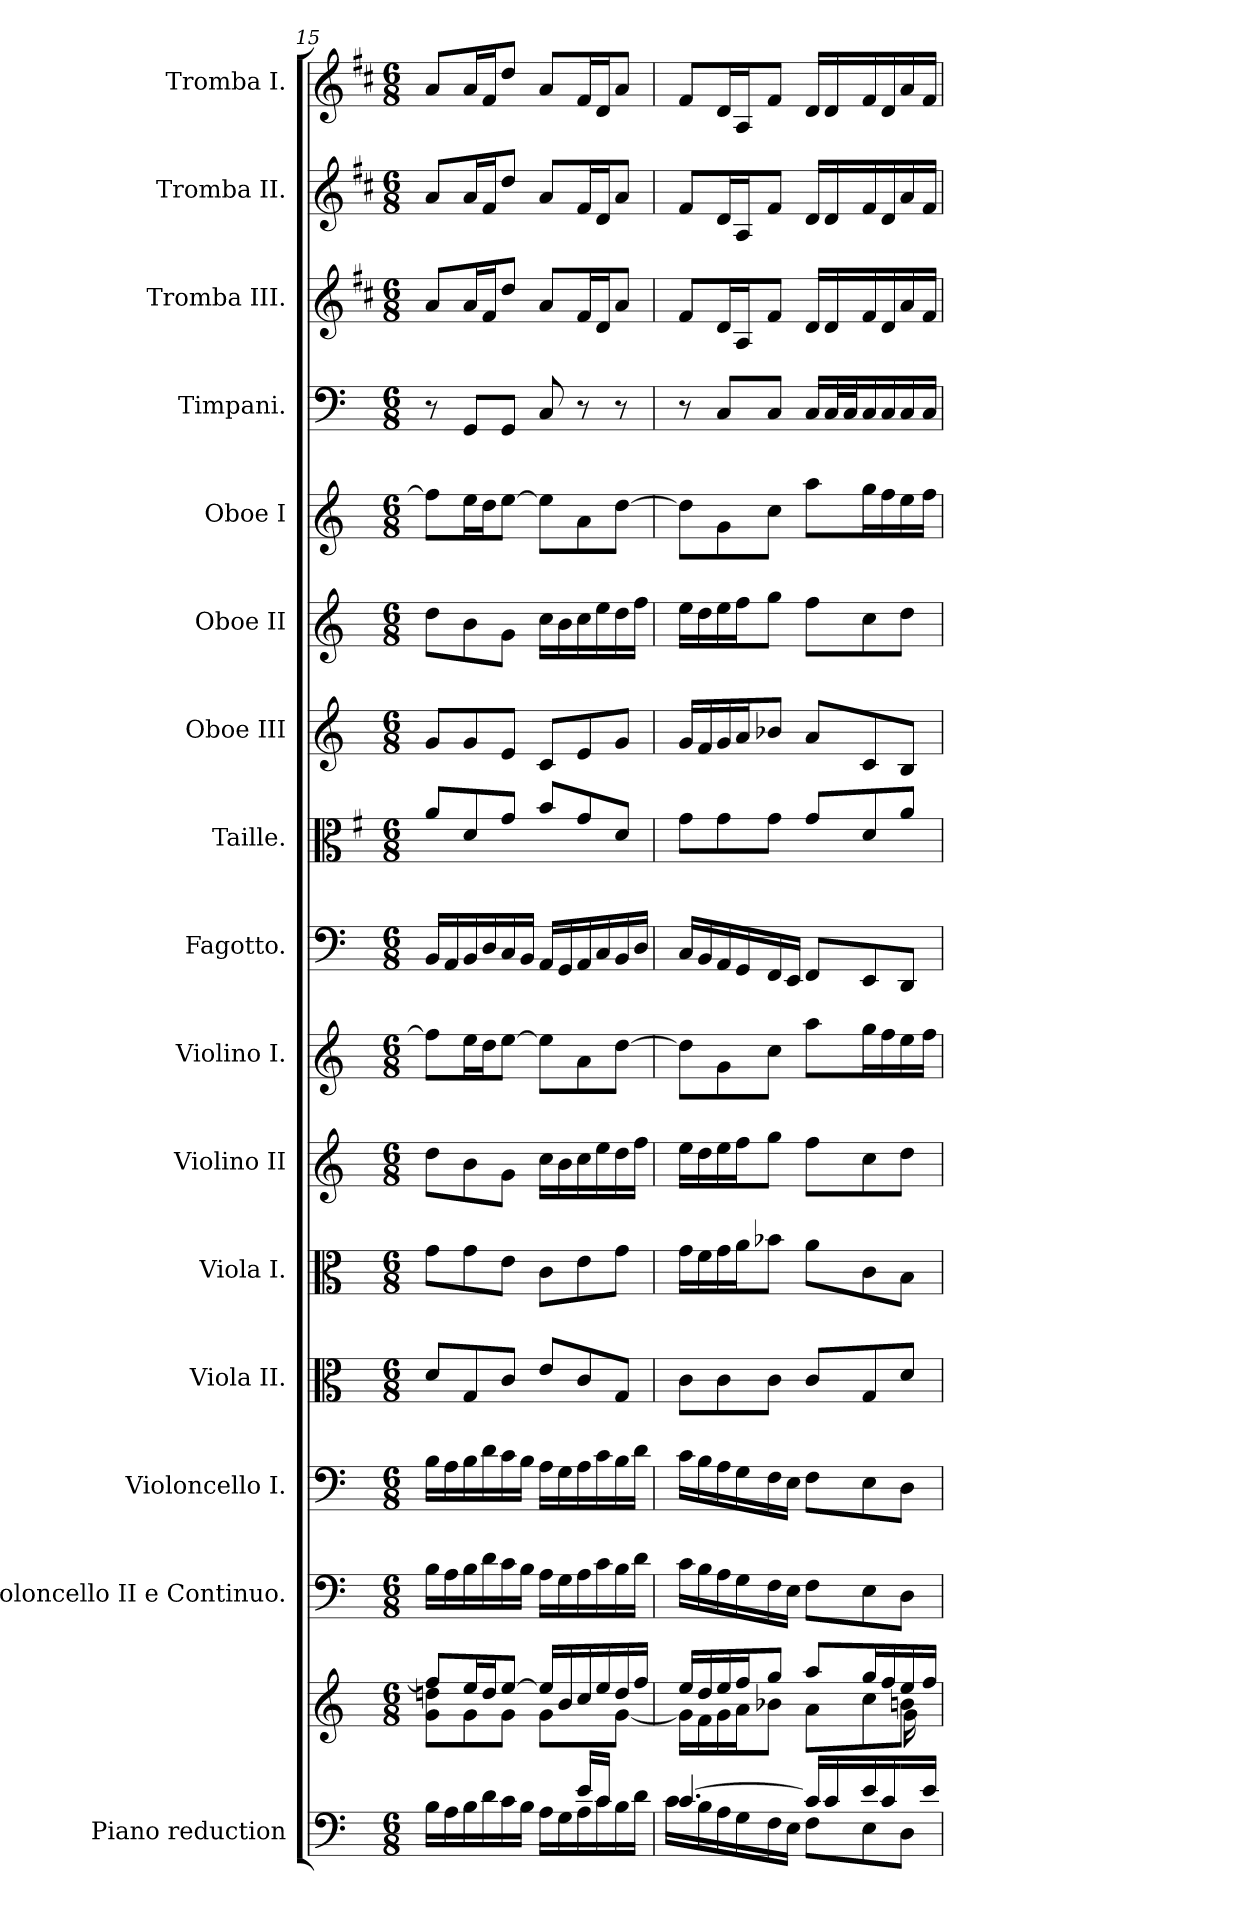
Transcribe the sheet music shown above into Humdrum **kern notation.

**kern	**kern	**kern	**kern	**kern	**kern	**kern	**kern	**kern	**kern	**kern	**kern	**kern	**kern	**kern	**kern	**kern
*part16	*part16	*part15	*part14	*part13	*part12	*part11	*part10	*part9	*part8	*part7	*part6	*part5	*part4	*part3	*part2	*part1
*staff17	*staff16	*staff15	*staff14	*staff13	*staff12	*staff11	*staff10	*staff9	*staff8	*staff7	*staff6	*staff5	*staff4	*staff3	*staff2	*staff1
*I"Piano reduction	*	*I"Violoncello II e Continuo.	*I"Violoncello I.	*I"Viola II.	*I"Viola I.	*I"Violino II	*I"Violino I.	*I"Fagotto.	*I"Taille.	*I"Oboe III	*I"Oboe II	*I"Oboe I	*I"Timpani.	*I"Tromba III.	*I"Tromba II.	*I"Tromba I.
*I'Pno	*	*I'Vc	*I'Vc	*I'Vla	*I'Vla	*	*I'Vln	*	*	*I'Ob	*I'Ob	*I'Ob	*I'Timp	*	*	*
*clefF4	*clefG2	*clefF4	*clefF4	*clefC3	*clefC3	*clefG2	*clefG2	*clefF4	*clefC3	*clefG2	*clefG2	*clefG2	*clefF4	*clefG2	*clefG2	*clefG2
*	*	*ITrd7c12	*	*	*	*	*	*	*ITrd4c7	*	*	*	*	*ITrd1c2	*ITrd1c2	*ITrd1c2
*k[]	*k[]	*k[]	*k[]	*k[]	*k[]	*k[]	*k[]	*k[]	*k[]	*k[]	*k[]	*k[]	*k[]	*k[]	*k[]	*k[]
*M6/8	*M6/8	*M6/8	*M6/8	*M6/8	*M6/8	*M6/8	*M6/8	*M6/8	*M6/8	*M6/8	*M6/8	*M6/8	*M6/8	*M6/8	*M6/8	*M6/8
=15	=15	=15	=15	=15	=15	=15	=15	=15	=15	=15	=15	=15	=15	=15	=15	=15
*^	*^	*	*	*	*	*	*	*	*	*	*	*	*	*	*	*
2ryy	16B\LL	8ff/L]	8g\ 8ddn\L	16BB\LL	16B\LL	8d/L	8g\L	8dd\L	8ff\L]	16BB/LL	8d/L	8g/L	8dd\L	8ff\L]	8r	8g/L	8g/L	8g/L
.	16A\	.	.	16AA\	16A\	.	.	.	.	16AA/	.	.	.	.	.	.	.	.
.	16B\	16ee/L	8g\	16BB\	16B\	8G/	8g\	8b\	16ee\L	16BB/	8G/	8g/	8b\	16ee\L	8GG/L	16g/L	16g/L	16g/L
.	16d\	16dd/J	.	16D\	16d\	.	.	.	16dd\J	16D/	.	.	.	16dd\J	.	16e/J	16e/J	16e/J
.	16c\	[8ee/J	8g\J	16C\	16c\	8c/J	8e\J	8g\J	[8ee\J	16C/	8c/J	8e/J	8g\J	[8ee\J	8GG/J	8cc/J	8cc/J	8cc/J
.	16B\JJ	.	.	16BB\JJ	16B\JJ	.	.	.	.	16BB/JJ	.	.	.	.	.	.	.	.
.	16A\LL	16ee/LL]	8g\L	16AA\LL	16A\LL	8e/L	8c\L	16cc\LL	8ee\L]	16AA/LL	8e/L	8c/L	16cc\LL	8ee\L]	8C/	8g/L	8g/L	8g/L
.	16G\	16b/	.	16GG\	16G\	.	.	16b\	.	16GG/	.	.	16b\	.	.	.	.	.
16e/L	16A\	16cc/	8ryy	16AA\	16A\	8c/	8e\	16cc\	8a\	16AA/	8c/	8e/	16cc\	8a\	8r	16e/L	16e/L	16e/L
16c/J	16c\	16ee/	.	16C\	16c\	.	.	16ee\	.	16C/	.	.	16ee\	.	.	16c/J	16c/J	16c/J
8ryy	16B\	16dd/	[8g\J	16BB\	16B\	8G/J	8g\J	16dd\	[8dd\J	16BB/	8G/J	8g/J	16dd\	[8dd\J	8r	8g/J	8g/J	8g/J
.	16d\JJ	16ff/JJ	.	16D\JJ	16d\JJ	.	.	16ff\JJ	.	16D/JJ	.	.	16ff\JJ	.	.	.	.	.
=16	=16	=16	=16	=16	=16	=16	=16	=16	=16	=16	=16	=16	=16	=16	=16	=16	=16	=16
*	*	*	*^	*	*	*	*	*	*	*	*	*	*	*	*	*	*	*
[4.c/	16c\LL	16ee/LL	16g\LL]	8ryy	16C\LL	16c\LL	8c\L	16g\LL	16ee\LL	8dd\L]	16C/LL	8c\L	16g/LL	16ee\LL	8dd\L]	8r	8e/L	8e/L	8e/L
.	16B\	16dd/	16f\	.	16BB\	16B\	.	16f\	16dd\	.	16BB/	.	16f/	16dd\	.	.	.	.	.
*	*	*	*v	*v	*	*	*	*	*	*	*	*	*	*	*	*	*	*	*
.	16A\	16ee/	16g\	16AA\	16A\	8c\	16g\	16ee\	8g\	16AA/	8c\	16g/	16ee\	8g\	8C/L	16c/L	16c/L	16c/L
.	16G\	16ff/J	16a\J	16GG\	16G\	.	16a\J	16ff\J	.	16GG/	.	16a/J	16ff\J	.	.	16G/J	16G/J	16G/J
.	16F\	8gg/J	8b-X\J	16FF\	16F\	8c\J	8b-X\J	8gg\J	8cc\J	16FF/	8c\J	8b-X/J	8gg\J	8cc\J	8C/J	8e/J	8e/J	8e/J
.	16E\JJ	.	.	16EE\JJ	16E\JJ	.	.	.	.	16EE/JJ	.	.	.	.	.	.	.	.
16c/LL]	8F\L	8aa/L	8a\L	8FF\L	8F\L	8c/L	8a\L	8ff\L	8aa\L	8FF/L	8c/L	8a/L	8ff\L	8aa\L	16C/LL	16c/LL	16c/LL	16c/LL
16c/	.	.	.	.	.	.	.	.	.	.	.	.	.	.	32C/L	16c/	16c/	16c/
.	.	.	.	.	.	.	.	.	.	.	.	.	.	.	32C/J	.	.	.
16e/	8E\	16gg/L	8cc\	8EE\	8E\	8G/	8c\	8cc\	16gg\L	8EE/	8G/	8c/	8cc\	16gg\L	16C/	16e/	16e/	16e/
16c/	.	16ff/	.	.	.	.	.	.	16ff\	.	.	.	.	16ff\	16C/	16c/	16c/	16c/
*	*	*	*^	*	*	*	*	*	*	*	*	*	*	*	*	*	*	*
16ryy	8D\J	16ee/	8bn\J	16g\	8DD\J	8D\J	8d/J	8B\J	8dd\J	16ee\	8DD/J	8d/J	8B/J	8dd\J	16ee\	16C/	16g/	16g/	16g/
16e/JJ	.	16ff/JJ	.	16ryy	.	.	.	.	.	16ff\JJ	.	.	.	.	16ff\JJ	16C/JJ	16e/JJ	16e/JJ	16e/JJ
*v	*v	*	*	*	*	*	*	*	*	*	*	*	*	*	*	*	*	*	*
*	*v	*v	*v	*	*	*	*	*	*	*	*	*	*	*	*	*	*	*
=	=	=	=	=	=	=	=	=	=	=	=	=	=	=	=	=
*-	*-	*-	*-	*-	*-	*-	*-	*-	*-	*-	*-	*-	*-	*-	*-	*-
